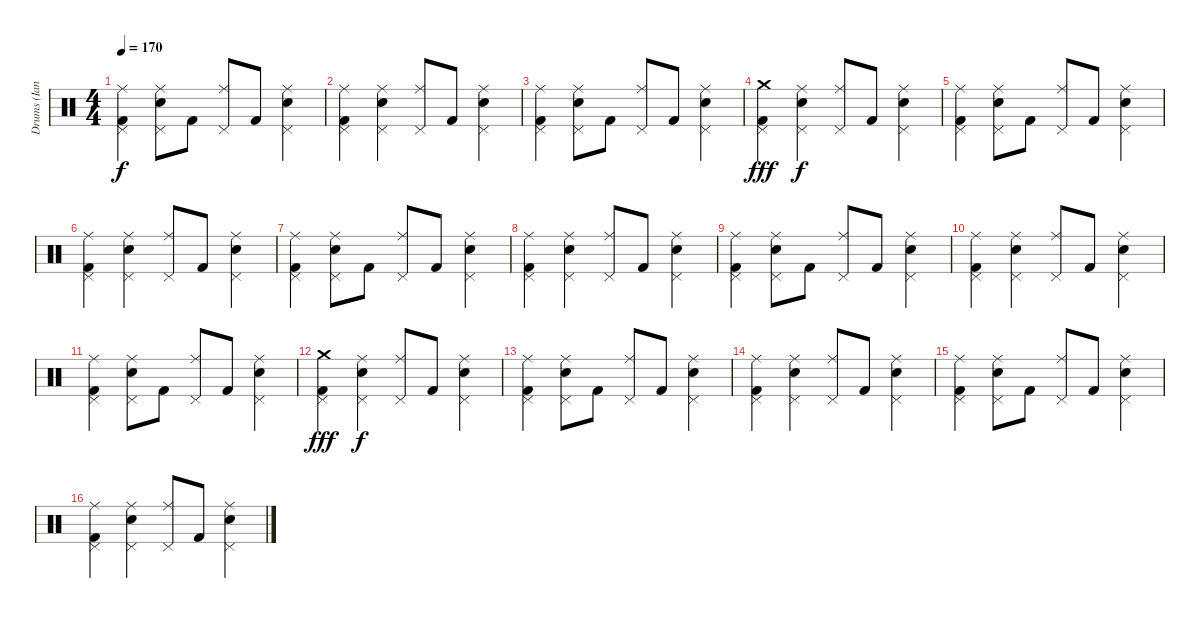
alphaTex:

\track ("Drums (Ian Paice)" "Drums (Ian") {instrument percussion}
\staff {score}
\articulation defaults
\ts (4 4)
\tempo 170
\clef neutral
\ks c
("Ride (middle)" "Pedal Hi-Hat (hit)" "Kick (hit) 2").4{dy f} ("Ride (middle)" "Pedal Hi-Hat (hit)" "Electric Snare (hit)").8 "Kick (hit) 2".8 ("Ride (middle)" "Pedal Hi-Hat (hit)").8 "Kick (hit) 2".8 ("Ride (middle)" "Pedal Hi-Hat (hit)" "Electric Snare (hit)").4 |
("Ride (middle)" "Pedal Hi-Hat (hit)" "Kick (hit) 2").4 ("Ride (middle)" "Pedal Hi-Hat (hit)" "Electric Snare (hit)").4 ("Ride (middle)" "Pedal Hi-Hat (hit)").8 "Kick (hit) 2".8 ("Ride (middle)" "Pedal Hi-Hat (hit)" "Electric Snare (hit)").4 |
("Ride (middle)" "Pedal Hi-Hat (hit)" "Kick (hit) 2").4 ("Ride (middle)" "Pedal Hi-Hat (hit)" "Electric Snare (hit)").8 "Kick (hit) 2".8 ("Ride (middle)" "Pedal Hi-Hat (hit)").8 "Kick (hit) 2".8 ("Ride (middle)" "Pedal Hi-Hat (hit)" "Electric Snare (hit)").4 |
("Crash medium (hit)" "Pedal Hi-Hat (hit)" "Kick (hit) 2").4{dy fff} ("Ride (middle)" "Pedal Hi-Hat (hit)" "Electric Snare (hit)").4{dy f} ("Ride (middle)" "Pedal Hi-Hat (hit)").8 "Kick (hit) 2".8 ("Ride (middle)" "Pedal Hi-Hat (hit)" "Electric Snare (hit)").4 |
("Ride (middle)" "Pedal Hi-Hat (hit)" "Kick (hit) 2").4 ("Ride (middle)" "Pedal Hi-Hat (hit)" "Electric Snare (hit)").8 "Kick (hit) 2".8 ("Ride (middle)" "Pedal Hi-Hat (hit)").8 "Kick (hit) 2".8 ("Ride (middle)" "Pedal Hi-Hat (hit)" "Electric Snare (hit)").4 |
("Ride (middle)" "Pedal Hi-Hat (hit)" "Kick (hit) 2").4 ("Ride (middle)" "Pedal Hi-Hat (hit)" "Electric Snare (hit)").4 ("Ride (middle)" "Pedal Hi-Hat (hit)").8 "Kick (hit) 2".8 ("Ride (middle)" "Pedal Hi-Hat (hit)" "Electric Snare (hit)").4 |
("Ride (middle)" "Pedal Hi-Hat (hit)" "Kick (hit) 2").4 ("Ride (middle)" "Pedal Hi-Hat (hit)" "Electric Snare (hit)").8 "Kick (hit) 2".8 ("Ride (middle)" "Pedal Hi-Hat (hit)").8 "Kick (hit) 2".8 ("Ride (middle)" "Pedal Hi-Hat (hit)" "Electric Snare (hit)").4 |
("Ride (middle)" "Pedal Hi-Hat (hit)" "Kick (hit) 2").4 ("Ride (middle)" "Pedal Hi-Hat (hit)" "Electric Snare (hit)").4 ("Ride (middle)" "Pedal Hi-Hat (hit)").8 "Kick (hit) 2".8 ("Ride (middle)" "Pedal Hi-Hat (hit)" "Electric Snare (hit)").4 |
("Ride (middle)" "Pedal Hi-Hat (hit)" "Kick (hit) 2").4 ("Ride (middle)" "Pedal Hi-Hat (hit)" "Electric Snare (hit)").8 "Kick (hit) 2".8 ("Ride (middle)" "Pedal Hi-Hat (hit)").8 "Kick (hit) 2".8 ("Ride (middle)" "Pedal Hi-Hat (hit)" "Electric Snare (hit)").4 |
("Ride (middle)" "Pedal Hi-Hat (hit)" "Kick (hit) 2").4 ("Ride (middle)" "Pedal Hi-Hat (hit)" "Electric Snare (hit)").4 ("Ride (middle)" "Pedal Hi-Hat (hit)").8 "Kick (hit) 2".8 ("Ride (middle)" "Pedal Hi-Hat (hit)" "Electric Snare (hit)").4 |
("Ride (middle)" "Pedal Hi-Hat (hit)" "Kick (hit) 2").4 ("Ride (middle)" "Pedal Hi-Hat (hit)" "Electric Snare (hit)").8 "Kick (hit) 2".8 ("Ride (middle)" "Pedal Hi-Hat (hit)").8 "Kick (hit) 2".8 ("Ride (middle)" "Pedal Hi-Hat (hit)" "Electric Snare (hit)").4 |
("Crash medium (hit)" "Pedal Hi-Hat (hit)" "Kick (hit) 2").4{dy fff} ("Ride (middle)" "Pedal Hi-Hat (hit)" "Electric Snare (hit)").4{dy f} ("Ride (middle)" "Pedal Hi-Hat (hit)").8 "Kick (hit) 2".8 ("Ride (middle)" "Pedal Hi-Hat (hit)" "Electric Snare (hit)").4 |
("Ride (middle)" "Pedal Hi-Hat (hit)" "Kick (hit) 2").4 ("Ride (middle)" "Pedal Hi-Hat (hit)" "Electric Snare (hit)").8 "Kick (hit) 2".8 ("Ride (middle)" "Pedal Hi-Hat (hit)").8 "Kick (hit) 2".8 ("Ride (middle)" "Pedal Hi-Hat (hit)" "Electric Snare (hit)").4 |
("Ride (middle)" "Pedal Hi-Hat (hit)" "Kick (hit) 2").4 ("Ride (middle)" "Pedal Hi-Hat (hit)" "Electric Snare (hit)").4 ("Ride (middle)" "Pedal Hi-Hat (hit)").8 "Kick (hit) 2".8 ("Ride (middle)" "Pedal Hi-Hat (hit)" "Electric Snare (hit)").4 |
("Ride (middle)" "Pedal Hi-Hat (hit)" "Kick (hit) 2").4 ("Ride (middle)" "Pedal Hi-Hat (hit)" "Electric Snare (hit)").8 "Kick (hit) 2".8 ("Ride (middle)" "Pedal Hi-Hat (hit)").8 "Kick (hit) 2".8 ("Ride (middle)" "Pedal Hi-Hat (hit)" "Electric Snare (hit)").4 |
("Ride (middle)" "Pedal Hi-Hat (hit)" "Kick (hit) 2").4 ("Ride (middle)" "Pedal Hi-Hat (hit)" "Electric Snare (hit)").4 ("Ride (middle)" "Pedal Hi-Hat (hit)").8 "Kick (hit) 2".8 ("Ride (middle)" "Pedal Hi-Hat (hit)" "Electric Snare (hit)").4
